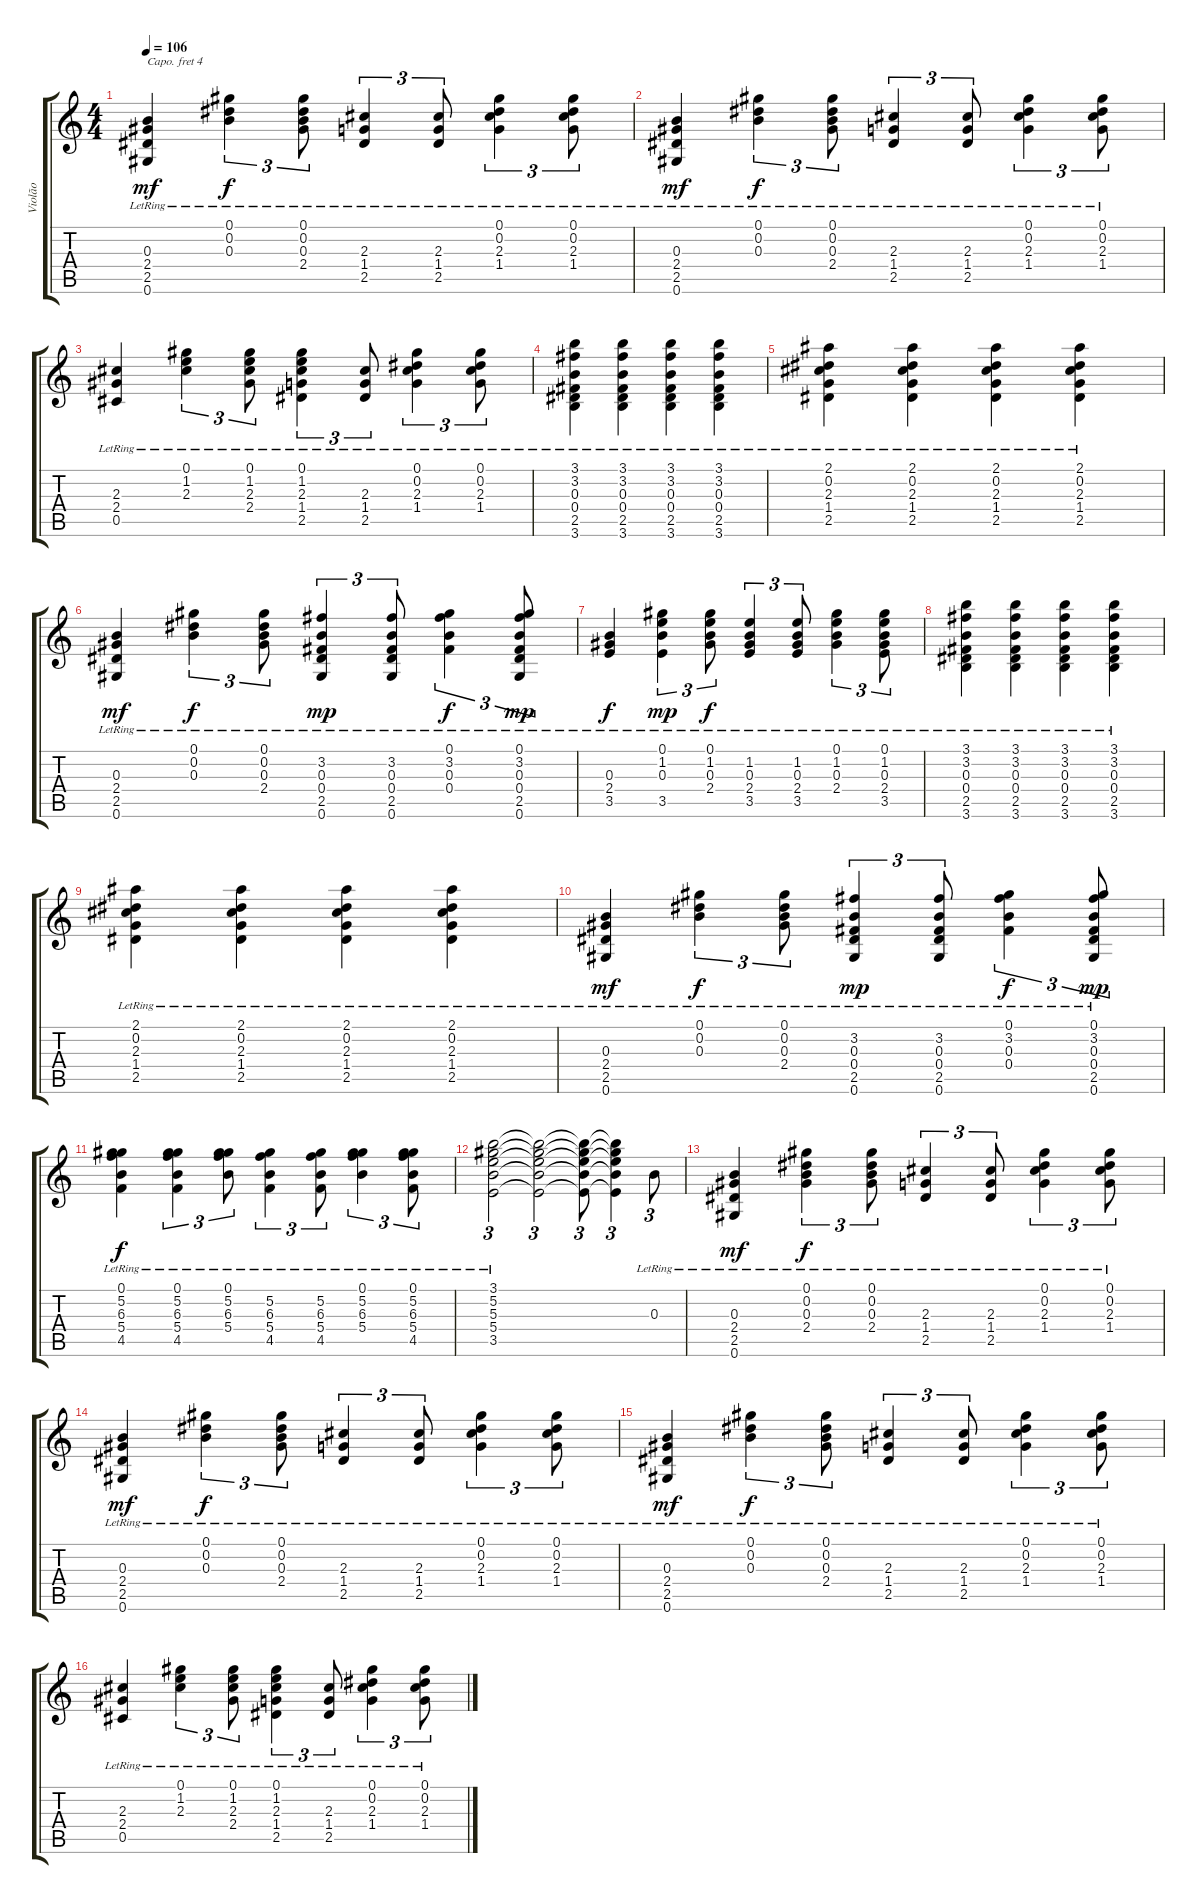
\track ("Violão" "Violão") {instrument acousticguitarsteel}
\staff {score tabs}
\capo 4
\tuning (E4 B3 G3 D3 A2 E2) {hide}
\ts (4 4)
\tempo 106
\clef g2
\ks c
(0.3{lr} 2.4{lr} 2.5{lr} 0.6{lr}).4{dy mf} (0.1{lr} 0.2{lr} 0.3{lr}).4{tu (3 2) dy f} (0.1{lr} 0.2{lr} 0.3{lr} 2.4{lr}).8{tu (3 2)} (2.3{lr} 1.4{lr} 2.5{lr}).4{tu (3 2)} (2.3{lr} 1.4{lr} 2.5{lr}).8{tu (3 2)} (0.1{lr} 0.2{lr} 2.3{lr} 1.4{lr}).4{tu (3 2)} (0.1{lr} 0.2{lr} 2.3{lr} 1.4{lr}).8{tu (3 2)} |
(0.3{lr} 2.4{lr} 2.5{lr} 0.6{lr}).4{dy mf} (0.1{lr} 0.2{lr} 0.3{lr}).4{tu (3 2) dy f} (0.1{lr} 0.2{lr} 0.3{lr} 2.4{lr}).8{tu (3 2)} (2.3{lr} 1.4{lr} 2.5{lr}).4{tu (3 2)} (2.3{lr} 1.4{lr} 2.5{lr}).8{tu (3 2)} (0.1{lr} 0.2{lr} 2.3{lr} 1.4{lr}).4{tu (3 2)} (0.1{lr} 0.2{lr} 2.3{lr} 1.4{lr}).8{tu (3 2)} |
(2.3{lr} 2.4{lr} 0.5{lr}).4 (0.1{lr} 1.2{lr} 2.3{lr}).4{tu (3 2)} (0.1{lr} 1.2{lr} 2.3{lr} 2.4{lr}).8{tu (3 2)} (0.1{lr} 1.2{lr} 2.3{lr} 1.4{lr} 2.5{lr}).4{tu (3 2)} (2.3{lr} 1.4{lr} 2.5{lr}).8{tu (3 2)} (0.1{lr} 0.2{lr} 2.3{lr} 1.4{lr}).4{tu (3 2)} (0.1{lr} 0.2{lr} 2.3{lr} 1.4{lr}).8{tu (3 2)} |
(3.1{lr} 3.2{lr} 0.3{lr} 0.4{lr} 2.5{lr} 3.6{lr}).4 (3.1{lr} 3.2{lr} 0.3{lr} 0.4{lr} 2.5{lr} 3.6{lr}).4 (3.1{lr} 3.2{lr} 0.3{lr} 0.4{lr} 2.5{lr} 3.6{lr}).4 (3.1{lr} 3.2{lr} 0.3{lr} 0.4{lr} 2.5{lr} 3.6{lr}).4 |
(2.1{lr} 0.2{lr} 2.3{lr} 1.4{lr} 2.5{lr}).4 (2.1{lr} 0.2{lr} 2.3{lr} 1.4{lr} 2.5{lr}).4 (2.1{lr} 0.2{lr} 2.3{lr} 1.4{lr} 2.5{lr}).4 (2.1{lr} 0.2{lr} 2.3{lr} 1.4{lr} 2.5{lr}).4 |
(0.3{lr} 2.4{lr} 2.5{lr} 0.6{lr}).4{dy mf} (0.1{lr} 0.2{lr} 0.3{lr}).4{tu (3 2) dy f} (0.1{lr} 0.2{lr} 0.3{lr} 2.4{lr}).8{tu (3 2)} (3.2{lr} 0.3{lr} 0.4{lr} 2.5{lr} 0.6{lr}).4{tu (3 2) dy mp} (3.2{lr} 0.3{lr} 0.4{lr} 2.5{lr} 0.6{lr}).8{tu (3 2)} (0.1{lr} 3.2{lr} 0.3{lr} 0.4{lr}).4{tu (3 2) dy f} (0.1{lr} 3.2{lr} 0.3{lr} 0.4{lr} 2.5{lr} 0.6{lr}).8{tu (3 2) dy mp} |
(0.3{lr} 2.4{lr} 3.5{lr}).4{dy f} (0.1{lr} 1.2{lr} 0.3{lr} 3.5{lr}).4{tu (3 2) dy mp} (0.1{lr} 1.2{lr} 0.3{lr} 2.4{lr}).8{tu (3 2) dy f} (1.2{lr} 0.3{lr} 2.4{lr} 3.5{lr}).4{tu (3 2)} (1.2{lr} 0.3{lr} 2.4{lr} 3.5{lr}).8{tu (3 2)} (0.1{lr} 1.2{lr} 0.3{lr} 2.4{lr}).4{tu (3 2)} (0.1{lr} 1.2{lr} 0.3{lr} 2.4{lr} 3.5{lr}).8{tu (3 2)} |
(3.1{lr} 3.2{lr} 0.3{lr} 0.4{lr} 2.5{lr} 3.6{lr}).4 (3.1{lr} 3.2{lr} 0.3{lr} 0.4{lr} 2.5{lr} 3.6{lr}).4 (3.1{lr} 3.2{lr} 0.3{lr} 0.4{lr} 2.5{lr} 3.6{lr}).4 (3.1{lr} 3.2{lr} 0.3{lr} 0.4{lr} 2.5{lr} 3.6{lr}).4 |
(2.1{lr} 0.2{lr} 2.3{lr} 1.4{lr} 2.5{lr}).4 (2.1{lr} 0.2{lr} 2.3{lr} 1.4{lr} 2.5{lr}).4 (2.1{lr} 0.2{lr} 2.3{lr} 1.4{lr} 2.5{lr}).4 (2.1{lr} 0.2{lr} 2.3{lr} 1.4{lr} 2.5{lr}).4 |
(0.3{lr} 2.4{lr} 2.5{lr} 0.6{lr}).4{dy mf} (0.1{lr} 0.2{lr} 0.3{lr}).4{tu (3 2) dy f} (0.1{lr} 0.2{lr} 0.3{lr} 2.4{lr}).8{tu (3 2)} (3.2{lr} 0.3{lr} 0.4{lr} 2.5{lr} 0.6{lr}).4{tu (3 2) dy mp} (3.2{lr} 0.3{lr} 0.4{lr} 2.5{lr} 0.6{lr}).8{tu (3 2)} (0.1{lr} 3.2{lr} 0.3{lr} 0.4{lr}).4{tu (3 2) dy f} (0.1{lr} 3.2{lr} 0.3{lr} 0.4{lr} 2.5{lr} 0.6{lr}).8{tu (3 2) dy mp} |
(0.1{lr} 5.2{lr} 6.3{lr} 5.4{lr} 4.5{lr}).4{dy f} (0.1{lr} 5.2{lr} 6.3{lr} 5.4{lr} 4.5{lr}).4{tu (3 2)} (0.1{lr} 5.2{lr} 6.3{lr} 5.4{lr}).8{tu (3 2)} (5.2{lr} 6.3{lr} 5.4{lr} 4.5{lr}).4{tu (3 2)} (5.2{lr} 6.3{lr} 5.4{lr} 4.5{lr}).8{tu (3 2)} (0.1{lr} 5.2{lr} 6.3{lr} 5.4{lr}).4{tu (3 2)} (0.1{lr} 5.2{lr} 6.3{lr} 5.4{lr} 4.5{lr}).8{tu (3 2)} |
(3.1{lr} 5.2{lr} 5.3{lr} 5.4{lr} 3.5{lr}).2{tu (3 2)} (3.1{t} 5.2{t} 5.3{t} 5.4{t} 3.5{t}).2{tu (3 2)} (3.1{t} 5.2{t} 5.3{t} 5.4{t} 3.5{t}).8{tu (3 2)} (3.1{t} 5.2{t} 5.3{t} 5.4{t} 3.5{t}).4{tu (3 2)} 0.3{lr}.8{tu (3 2)} |
(0.3{lr} 2.4{lr} 2.5{lr} 0.6{lr}).4{dy mf} (0.1{lr} 0.2{lr} 0.3{lr} 2.4{lr}).4{tu (3 2) dy f} (0.1{lr} 0.2{lr} 0.3{lr} 2.4{lr}).8{tu (3 2)} (2.3{lr} 1.4{lr} 2.5{lr}).4{tu (3 2)} (2.3{lr} 1.4{lr} 2.5{lr}).8{tu (3 2)} (0.1{lr} 0.2{lr} 2.3{lr} 1.4{lr}).4{tu (3 2)} (0.1{lr} 0.2{lr} 2.3{lr} 1.4{lr}).8{tu (3 2)} |
(0.3{lr} 2.4{lr} 2.5{lr} 0.6{lr}).4{dy mf} (0.1{lr} 0.2{lr} 0.3{lr}).4{tu (3 2) dy f} (0.1{lr} 0.2{lr} 0.3{lr} 2.4{lr}).8{tu (3 2)} (2.3{lr} 1.4{lr} 2.5{lr}).4{tu (3 2)} (2.3{lr} 1.4{lr} 2.5{lr}).8{tu (3 2)} (0.1{lr} 0.2{lr} 2.3{lr} 1.4{lr}).4{tu (3 2)} (0.1{lr} 0.2{lr} 2.3{lr} 1.4{lr}).8{tu (3 2)} |
(0.3{lr} 2.4{lr} 2.5{lr} 0.6{lr}).4{dy mf} (0.1{lr} 0.2{lr} 0.3{lr}).4{tu (3 2) dy f} (0.1{lr} 0.2{lr} 0.3{lr} 2.4{lr}).8{tu (3 2)} (2.3{lr} 1.4{lr} 2.5{lr}).4{tu (3 2)} (2.3{lr} 1.4{lr} 2.5{lr}).8{tu (3 2)} (0.1{lr} 0.2{lr} 2.3{lr} 1.4{lr}).4{tu (3 2)} (0.1{lr} 0.2{lr} 2.3{lr} 1.4{lr}).8{tu (3 2)} |
(2.3{lr} 2.4{lr} 0.5{lr}).4 (0.1{lr} 1.2{lr} 2.3{lr}).4{tu (3 2)} (0.1{lr} 1.2{lr} 2.3{lr} 2.4{lr}).8{tu (3 2)} (0.1{lr} 1.2{lr} 2.3{lr} 1.4{lr} 2.5{lr}).4{tu (3 2)} (2.3{lr} 1.4{lr} 2.5{lr}).8{tu (3 2)} (0.1{lr} 0.2{lr} 2.3{lr} 1.4{lr}).4{tu (3 2)} (0.1{lr} 0.2{lr} 2.3{lr} 1.4{lr}).8{tu (3 2)}
